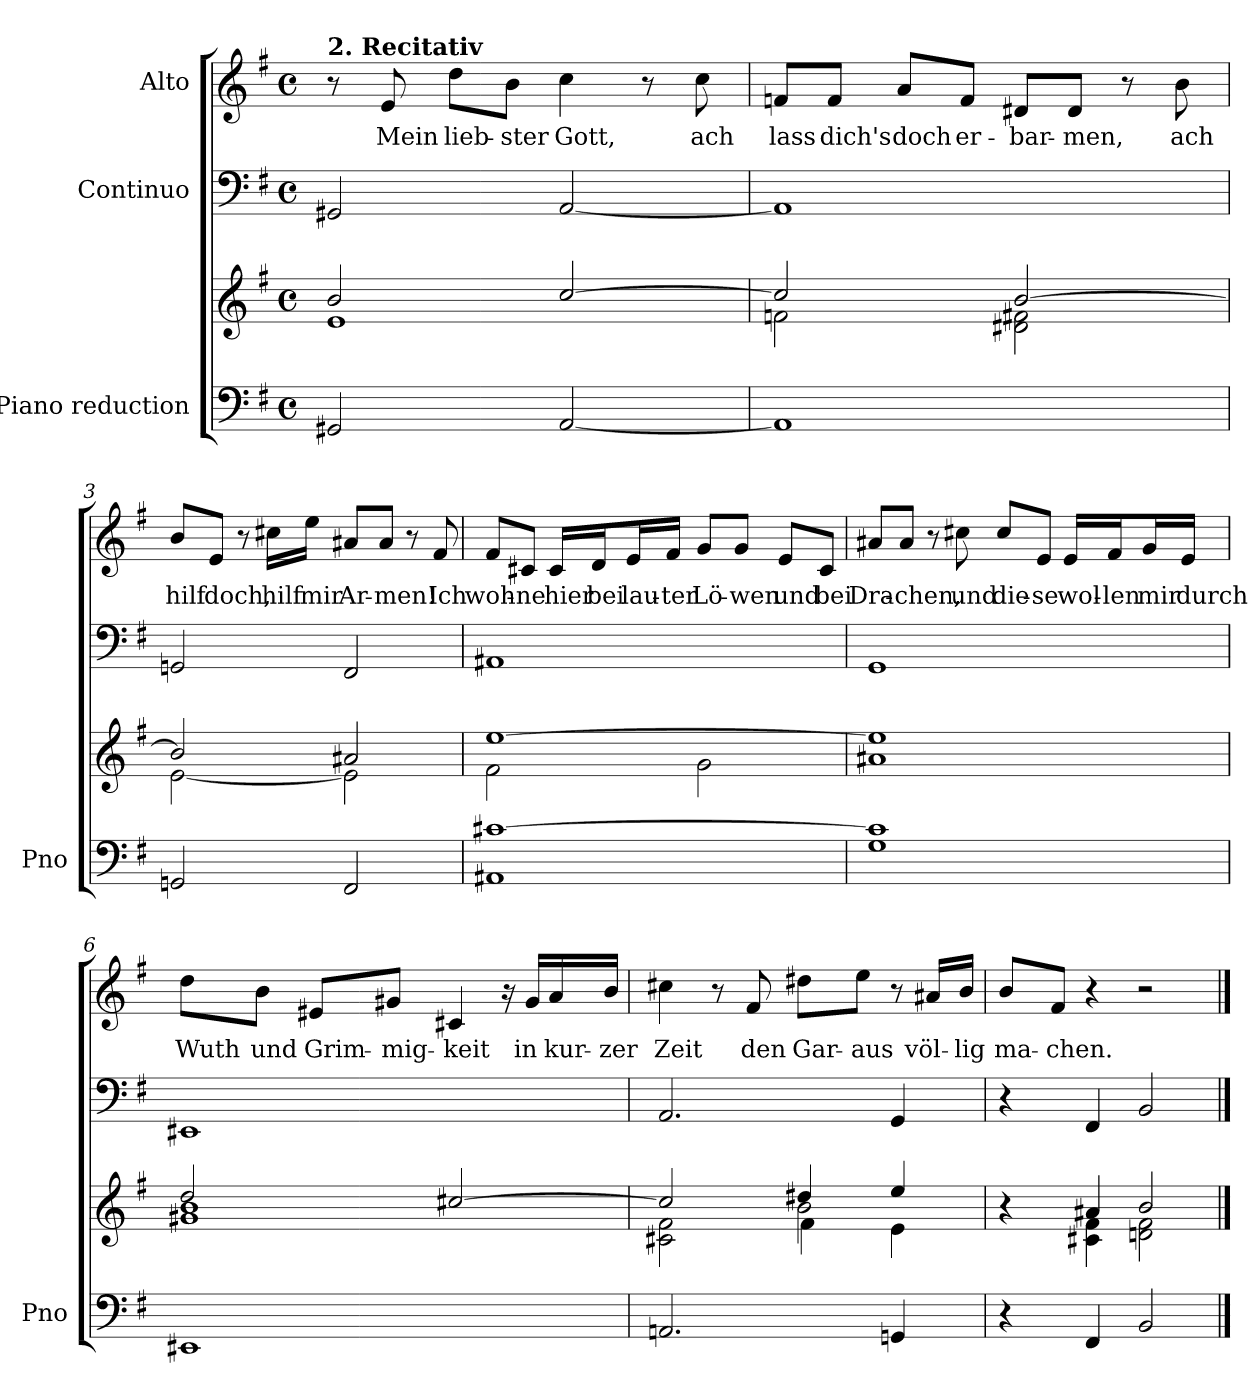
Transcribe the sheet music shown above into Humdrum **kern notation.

**kern	**kern	**kern	**kern	**text
*part3	*part3	*part2	*part1	*part1
*staff4	*staff3	*staff2	*staff1	*staff1
*I"Piano  reduction	*	*I"Continuo	*I"Alto	*
*I'Pno	*	*	*	*
*clefF4	*clefG2	*clefF4	*clefG2	*
*k[f#]	*k[f#]	*k[f#]	*k[f#]	*
*M4/4	*M4/4	*M4/4	*M4/4	*
*met(c)	*met(c)	*met(c)	*met(c)	*
=1	=1	=1	=1	=1
*	*^	*	*	*
!	!	!	!	!LO:TX:a:B:t=2. Recitativ	!
2GG#X/	2b/	1e	2GG#X/	8r	.
!	!	!	!	!	!LO:LY:b
.	.	.	.	8e/	Mein
!	!	!	!	!	!LO:LY:b
.	.	.	.	8dd\L	lieb-
!	!	!	!	!	!LO:LY:b
.	.	.	.	8b\J	-ster
!	!	!	!	!	!LO:LY:b
[2AA/	[2cc/	.	[2AA/	4cc\	Gott,
.	.	.	.	8r	.
!	!	!	!	!	!LO:LY:b
.	.	.	.	8cc\	ach
=2	=2	=2	=2	=2	=2
!	!	!	!	!	!LO:LY:b
1AA]	2cc/]	2fn\	1AA]	8fn/L	lass
!	!	!	!	!	!LO:LY:b
.	.	.	.	8f/J	dich's
!	!	!	!	!	!LO:LY:b
.	.	.	.	8a/L	doch
!	!	!	!	!	!LO:LY:b
.	.	.	.	8f/J	er-
!	!	!	!	!	!LO:LY:b
.	[2b/	2d#X\ 2f#X\	.	8d#X/L	-bar-
!	!	!	!	!	!LO:LY:b
.	.	.	.	8d#/J	-men,
.	.	.	.	8r	.
!	!	!	!	!	!LO:LY:b
.	.	.	.	8b\	ach
=3	=3	=3	=3	=3	=3
!	!	!	!	!	!LO:LY:b
2GGn/	2b/]	[2e\	2GGn/	8b/L	hilf
!	!	!	!	!	!LO:LY:b
.	.	.	.	8e/J	doch,
.	.	.	.	8r	.
!	!	!	!	!	!LO:LY:b
.	.	.	.	16cc#X\LL	hilf
!	!	!	!	!	!LO:LY:b
.	.	.	.	16ee\JJ	mir
!	!	!	!	!	!LO:LY:b
2FF#/	2a#X/	2e\]	2FF#/	8a#X/L	Ar-
!	!	!	!	!	!LO:LY:b
.	.	.	.	8a#/J	-men!
.	.	.	.	8r	.
!	!	!	!	!	!LO:LY:b
.	.	.	.	8f#/	Ich
!!LO:LB:g=z
=4	=4	=4	=4	=4	=4
*^	*	*	*	*	*
!	!	!	!	!	!	!LO:LY:b
[1c#X	1AA#X	[1ee	2f#\	1AA#X	8f#/L	woh-
!	!	!	!	!	!	!LO:LY:b
.	.	.	.	.	8c#X/J	-ne
!	!	!	!	!	!	!LO:LY:b
.	.	.	.	.	16c#/LL	hier
!	!	!	!	!	!	!LO:LY:b
.	.	.	.	.	16d/J	bei
!	!	!	!	!	!	!LO:LY:b
.	.	.	.	.	16e/L	lau-
!	!	!	!	!	!	!LO:LY:b
.	.	.	.	.	16f#/JJ	-ter
!	!	!	!	!	!	!LO:LY:b
.	.	.	2g\	.	8g/L	Lö-
!	!	!	!	!	!	!LO:LY:b
.	.	.	.	.	8g/J	-wen
!	!	!	!	!	!	!LO:LY:b
.	.	.	.	.	8e/L	und
!	!	!	!	!	!	!LO:LY:b
.	.	.	.	.	8c#/J	bei
=5	=5	=5	=5	=5	=5	=5
!	!	!	!	!	!	!LO:LY:b
1c#]	1G	1ee]	1a#X	1GG	8a#X/L	Dra-
!	!	!	!	!	!	!LO:LY:b
.	.	.	.	.	8a#/J	-chen,
.	.	.	.	.	8r	.
!	!	!	!	!	!	!LO:LY:b
.	.	.	.	.	8cc#X\	und
!	!	!	!	!	!	!LO:LY:b
.	.	.	.	.	8cc#/L	die-
!	!	!	!	!	!	!LO:LY:b
.	.	.	.	.	8e/J	-se
!	!	!	!	!	!	!LO:LY:b
.	.	.	.	.	16e/LL	wol-
!	!	!	!	!	!	!LO:LY:b
.	.	.	.	.	16f#/J	-len
!	!	!	!	!	!	!LO:LY:b
.	.	.	.	.	16g/L	mir
!	!	!	!	!	!	!LO:LY:b
.	.	.	.	.	16e/JJ	durch
*v	*v	*	*	*	*	*
=6	=6	=6	=6	=6	=6
!	!	!	!	!	!LO:LY:b
1EE#X	2dd/	1g#X 1b	1EE#X	8dd\L	Wuth
!	!	!	!	!	!LO:LY:b
.	.	.	.	8b\J	und
!	!	!	!	!	!LO:LY:b
.	.	.	.	8e#X/L	Grim-
!	!	!	!	!	!LO:LY:b
.	.	.	.	8g#X/J	-mig-
!	!	!	!	!	!LO:LY:b
.	[2cc#X/	.	.	4c#X/	-keit
.	.	.	.	16r	.
!	!	!	!	!	!LO:LY:b
.	.	.	.	16g#/LL	in
!	!	!	!	!	!LO:LY:b
.	.	.	.	16a/	kur-
!	!	!	!	!	!LO:LY:b
.	.	.	.	16b/JJ	-zer
!!LO:LB:g=z
=7	=7	=7	=7	=7	=7
*	*	*^	*	*	*
!	!	!	!	!	!	!LO:LY:b
2.AAn/	2cc#/]	2c#X\ 2f#\	2ryy	2.AA/	4cc#X\	Zeit
.	.	.	.	.	8r	.
!	!	!	!	!	!	!LO:LY:b
.	.	.	.	.	8f#/	den
!	!	!	!	!	!	!LO:LY:b
.	4dd#X/	2b\	4f#\	.	8dd#X\L	Gar-
!	!	!	!	!	!	!LO:LY:b
.	.	.	.	.	8ee\J	-aus
4GGn/	4ee/	.	4e\	4GG/	8r	.
!	!	!	!	!	!	!LO:LY:b
.	.	.	.	.	16a#X/LL	völ-
!	!	!	!	!	!	!LO:LY:b
.	.	.	.	.	16b/JJ	-lig
*	*	*v	*v	*	*	*
=8	=8	=8	=8	=8	=8
!	!	!	!	!	!LO:LY:b
4r	4r	4ryy	4r	8b/L	ma-
!	!	!	!	!	!LO:LY:b
.	.	.	.	8f#/J	-chen.
4FF#/	4a#X/	4c#X\ 4f#\	4FF#/	4r	.
2BB/	2b/	2dn\ 2f#\	2BB/	2r	.
*	*v	*v	*	*	*
==	==	==	==	==
*-	*-	*-	*-	*-
